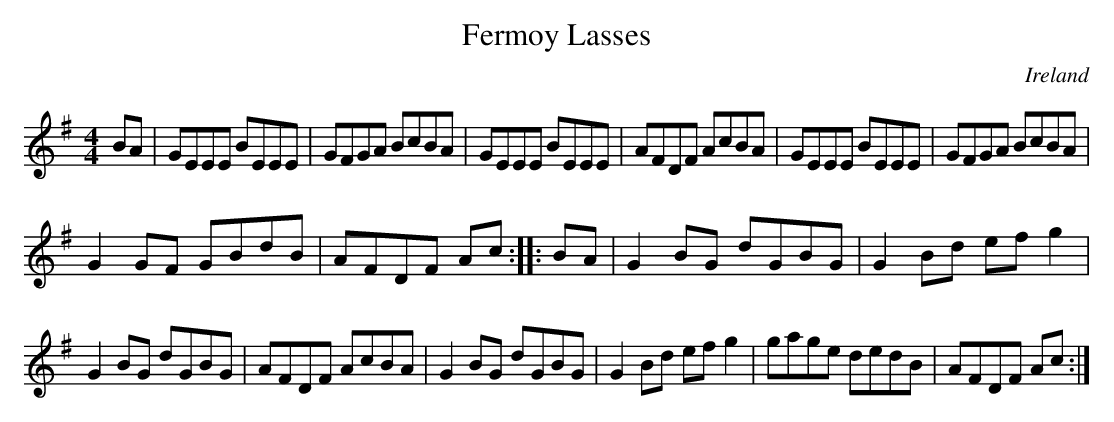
X:1
T:Fermoy Lasses
M:4/4
O:Ireland
K:G major
BA|\
GEEE BEEE|GFGA BcBA|GEEE BEEE|AFDF AcBA|\
GEEE BEEE|GFGA BcBA|
G2GF GBdB|AFDF Ac::\
BA|\
G2BG dGBG|G2Bd efg2|
G2BG dGBG|AFDF AcBA|\
G2BG dGBG|G2Bd efg2|gage dedB|AFDF Ac:|
